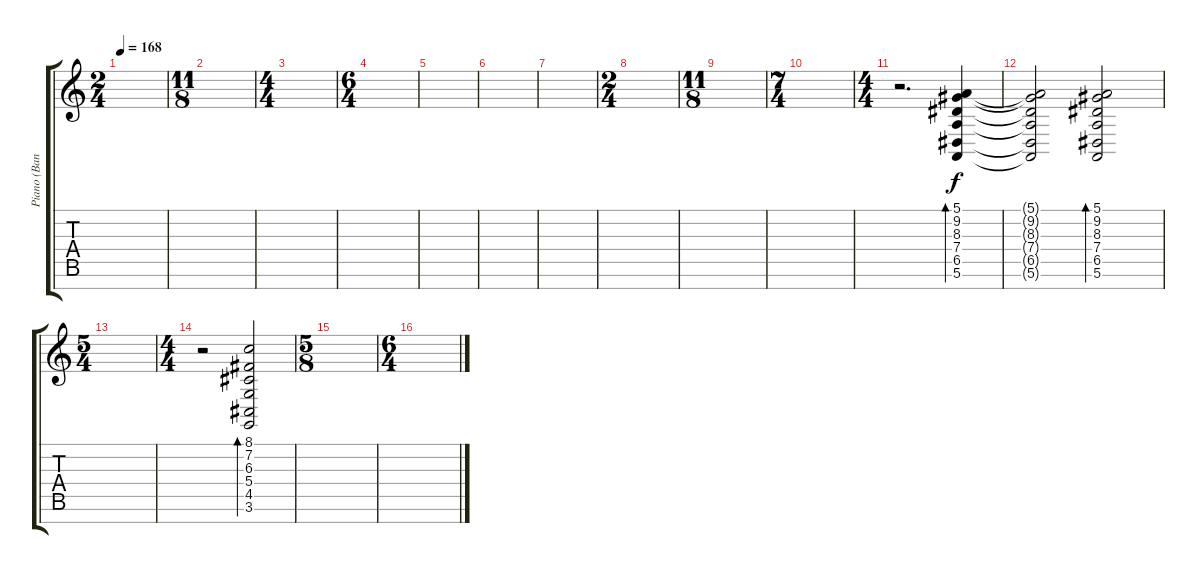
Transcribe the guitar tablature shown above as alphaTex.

\track ("Piano (Banks)" "Piano (Ban") {instrument acousticgrandpiano}
\staff {score tabs}
\tuning (E4 B3 G3 D3 A2 E2 B1) {hide}
\ts (2 4)
\tempo 168
\clef g2
\ks c
|
\ts (11 8)
|
\ts (4 4)
|
\ts (6 4)
|
|
|
|
\ts (2 4)
|
\ts (11 8)
|
\ts (7 4)
|
\ts (4 4)
r.2{d volume 10} (5.1 9.2 8.3 7.4 6.5 5.6).4{bd 240 dy f} |
(5.1{t} 9.2{t} 8.3{t} 7.4{t} 6.5{t} 5.6{t}).2 (5.1 9.2 8.3 7.4 6.5 5.6).2{bd 240} |
\ts (5 4)
|
\ts (4 4)
r.2 (8.1 7.2 6.3 5.4 4.5 3.6).2{bd 240} |
\ts (5 8)
|
\ts (6 4)
